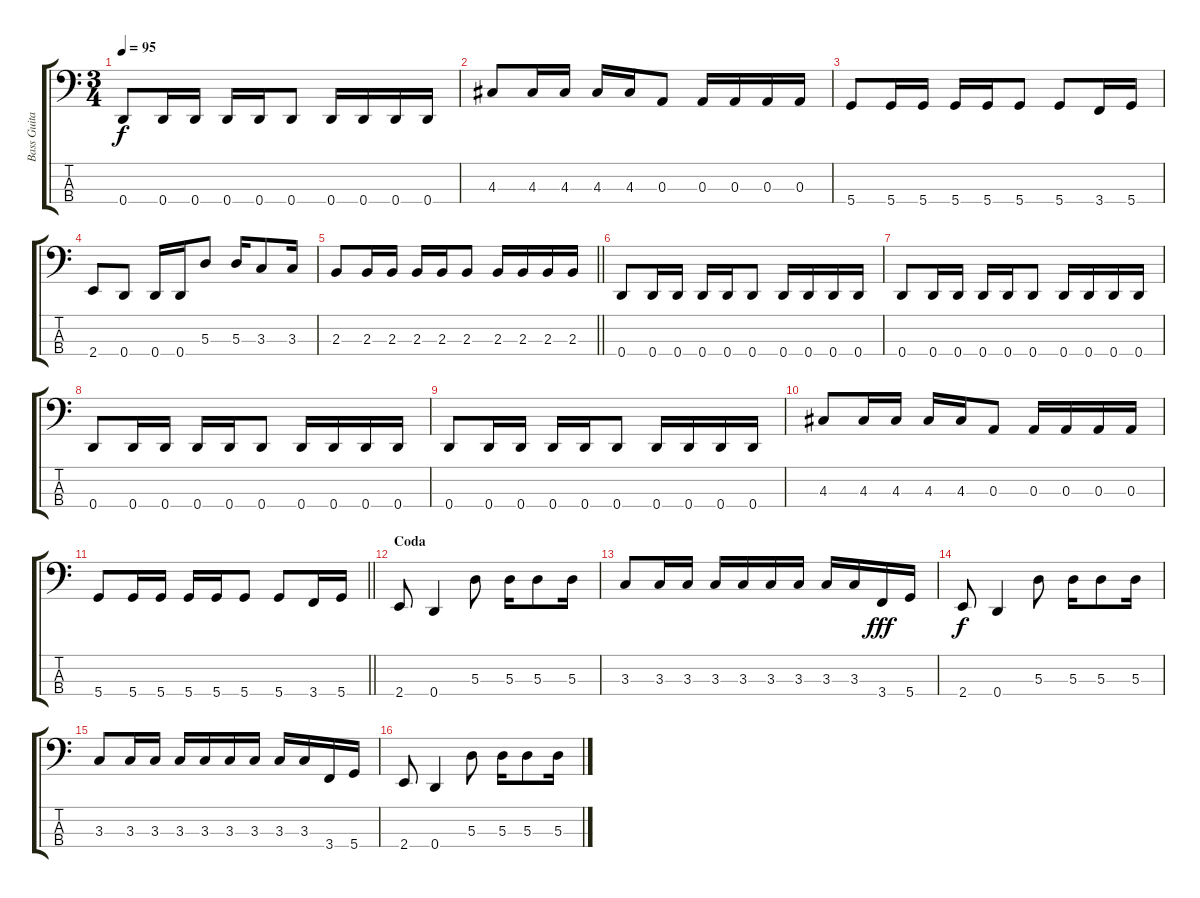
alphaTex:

\track ("Bass Guitar" "Bass Guita") {instrument electricbassfinger}
\staff {score tabs}
\tuning (G2 D2 A1 D1) {hide}
\ts (3 4)
\tempo 95
\clef f4
\ks c
0.4.8{dy f} 0.4.16 0.4.16 0.4.16 0.4.16 0.4.8 0.4.16 0.4.16 0.4.16 0.4.16 |
4.3.8 4.3.16 4.3.16 4.3.16 4.3.16 0.3.8 0.3.16 0.3.16 0.3.16 0.3.16 |
5.4.8 5.4.16 5.4.16 5.4.16 5.4.16 5.4.8 5.4.8 3.4.16 5.4.16 |
2.4.8 0.4.8 0.4.16 0.4.16 5.3.8 5.3.16 3.3.8 3.3.16 |
\barLineRight lightlight
2.3.8 2.3.16 2.3.16 2.3.16 2.3.16 2.3.8 2.3.16 2.3.16 2.3.16 2.3.16 |
0.4.8 0.4.16 0.4.16 0.4.16 0.4.16 0.4.8 0.4.16 0.4.16 0.4.16 0.4.16 |
0.4.8 0.4.16 0.4.16 0.4.16 0.4.16 0.4.8 0.4.16 0.4.16 0.4.16 0.4.16 |
0.4.8 0.4.16 0.4.16 0.4.16 0.4.16 0.4.8 0.4.16 0.4.16 0.4.16 0.4.16 |
0.4.8 0.4.16 0.4.16 0.4.16 0.4.16 0.4.8 0.4.16 0.4.16 0.4.16 0.4.16 |
4.3.8 4.3.16 4.3.16 4.3.16 4.3.16 0.3.8 0.3.16 0.3.16 0.3.16 0.3.16 |
\barLineRight lightlight
5.4.8 5.4.16 5.4.16 5.4.16 5.4.16 5.4.8 5.4.8 3.4.16 5.4.16 |
\section ("" "Coda")
2.4.8 0.4.4 5.3.8 5.3.16 5.3.8 5.3.16 |
3.3.8 3.3.16 3.3.16 3.3.16 3.3.16 3.3.16 3.3.16 3.3.16 3.3.16 3.4.16{dy fff} 5.4.16 |
2.4.8{dy f} 0.4.4 5.3.8 5.3.16 5.3.8 5.3.16 |
3.3.8 3.3.16 3.3.16 3.3.16 3.3.16 3.3.16 3.3.16 3.3.16 3.3.16 3.4.16 5.4.16 |
2.4.8 0.4.4 5.3.8 5.3.16 5.3.8 5.3.16
